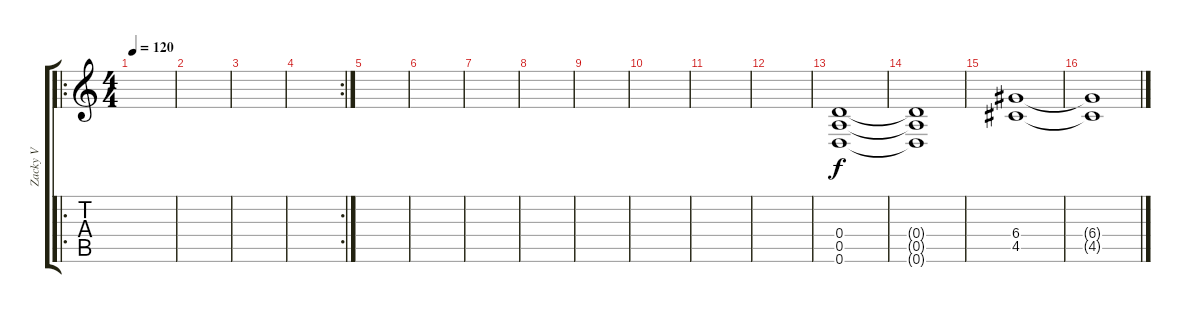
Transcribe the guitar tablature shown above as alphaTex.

\track ("Zacky V" "Zacky V") {instrument overdrivenguitar}
\staff {score tabs}
\tuning (E4 B3 G3 D3 A2 D2) {hide}
\ro
\ts (4 4)
\tempo 120
\clef g2
\ks c
|
|
|
\rc 2
|
|
|
|
|
|
|
|
|
(0.4 0.5 0.6).1 |
(0.4{t} 0.5{t} 0.6{t}).1 |
(6.4 4.5).1 |
(6.4{t} 4.5{t}).1
